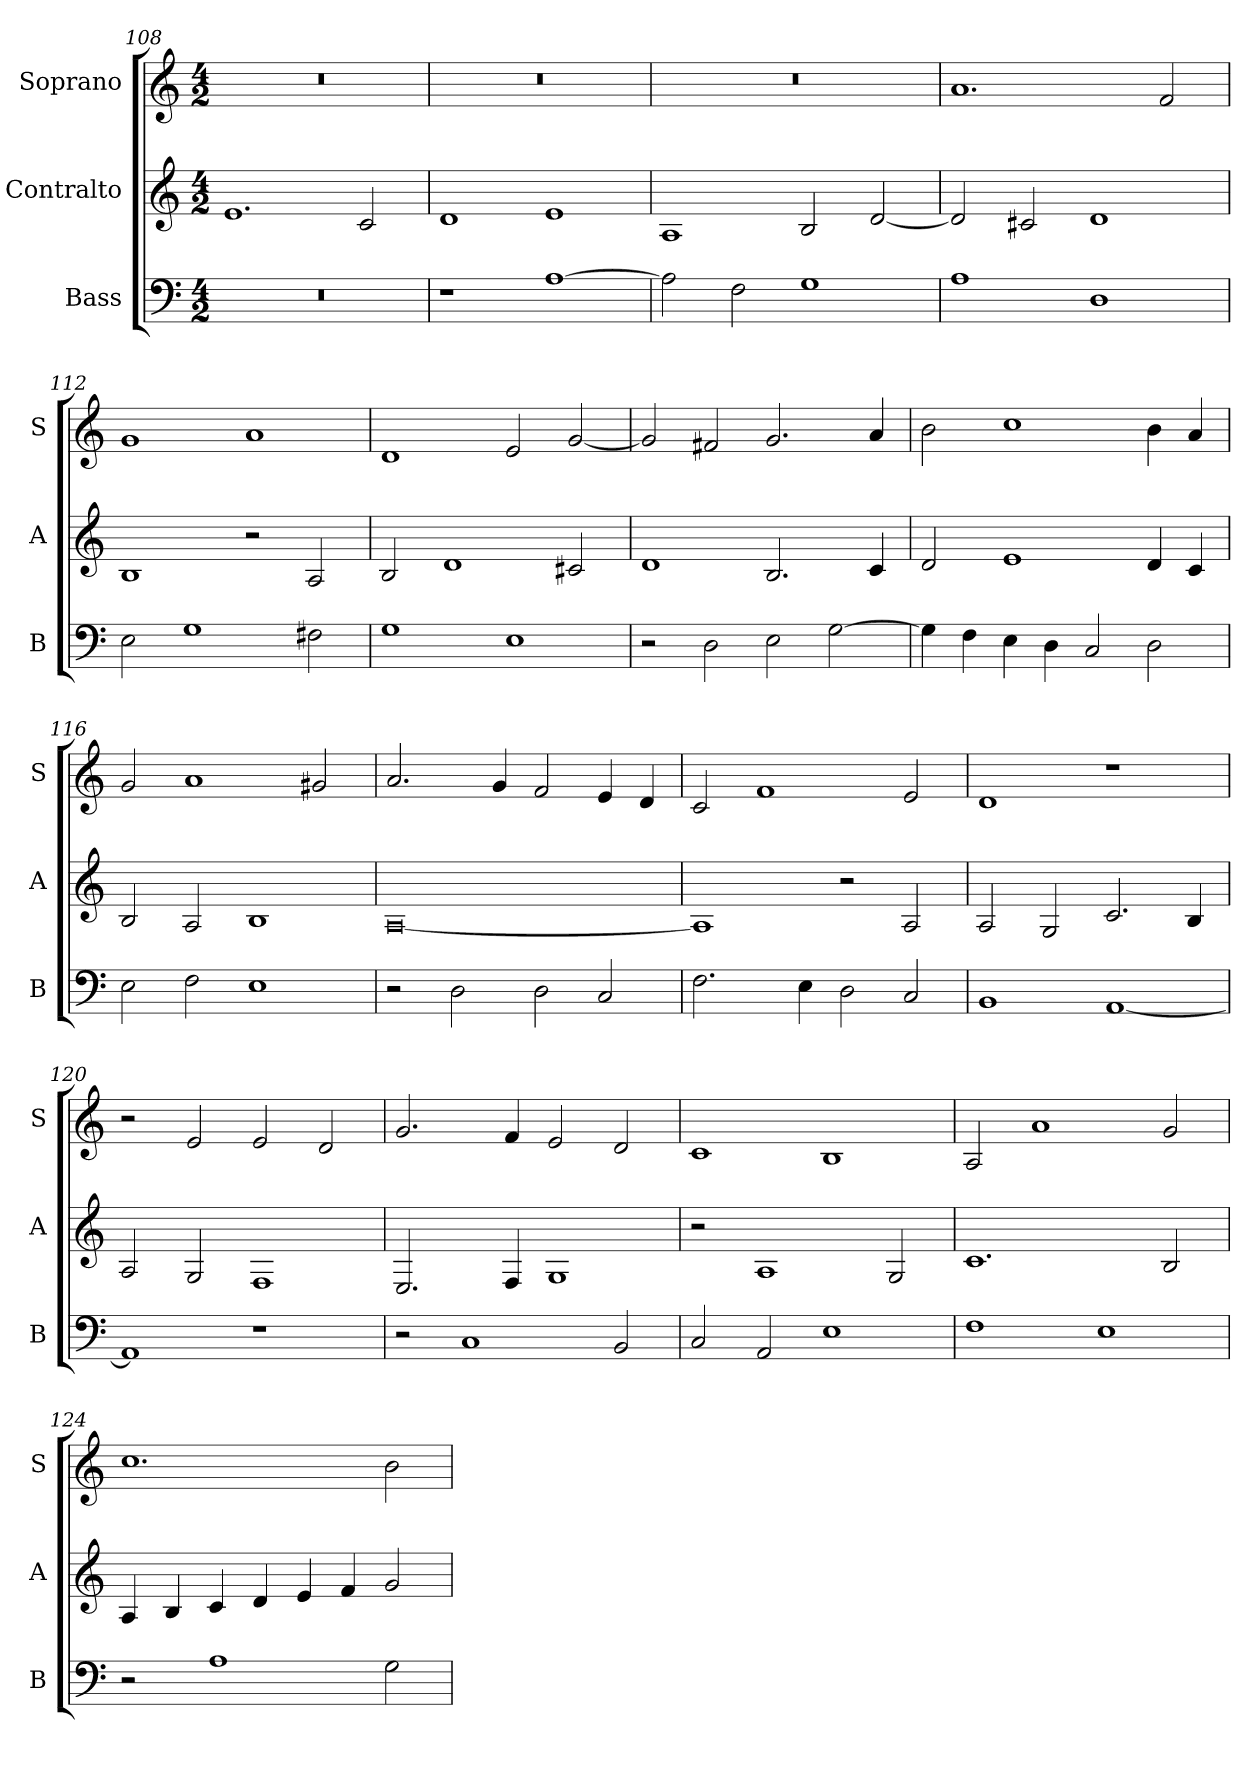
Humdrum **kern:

**kern	**kern	**kern
*part3	*part2	*part1
*staff3	*staff2	*staff1
*I"Bass	*I"Contralto	*I"Soprano
*I'B	*I'A	*I'S
*clefF4	*clefG2	*clefG2
*k[]	*k[]	*k[]
*E:phr	*E:phr	*E:phr
*M4/2	*M4/2	*M4/2
=108	=108	=108
0r	1.e	0r
.	2c	.
=109	=109	=109
1r	1d	0r
[1A	1e	.
=110	=110	=110
2A]	1A	0r
2F	.	.
1G	2B	.
.	[2d	.
=111	=111	=111
1A	2d]	1.a
.	2c#X	.
1D	1d	.
.	.	2f
=112	=112	=112
2E	1B	1g
1G	.	.
.	2r	1a
2F#X	2A	.
=113	=113	=113
1G	2B	1d
.	1d	.
1E	.	2e
.	2c#X	[2g
=114	=114	=114
2r	1d	2g]
2D	.	2f#X
2E	2.B	2.g
[2G	.	.
.	4c	4a
=115	=115	=115
4G]	2d	2b
4F	.	.
4E	1e	1cc
4D	.	.
2C	.	.
2D	4d	4b
.	4c	4a
=116	=116	=116
2E	2B	2g
2F	2A	1a
1E	1B	.
.	.	2g#X
=117	=117	=117
2r	[0A	2.a
2D	.	.
.	.	4g
2D	.	2f
2C	.	4e
.	.	4d
=118	=118	=118
2.F	1A]	2c
.	.	1f
4E	.	.
2D	2r	.
2C	2A	2e
=119	=119	=119
1BB	2A	1d
.	2G	.
[1AA	2.c	1r
.	4B	.
=120	=120	=120
1AA]	2A	2r
.	2G	2e
1r	1F	2e
.	.	2d
=121	=121	=121
2r	2.E	2.g
1C	.	.
.	4F	4f
.	1G	2e
2BB	.	2d
=122	=122	=122
2C	2r	1c
2AA	1A	.
1E	.	1B
.	2G	.
=123	=123	=123
1F	1.c	2A
.	.	1a
1E	.	.
.	2B	2g
=124	=124	=124
2r	4A	1.cc
.	4B	.
1A	4c	.
.	4d	.
.	4e	.
.	4f	.
2G	2g	2b
=	=	=
*-	*-	*-
